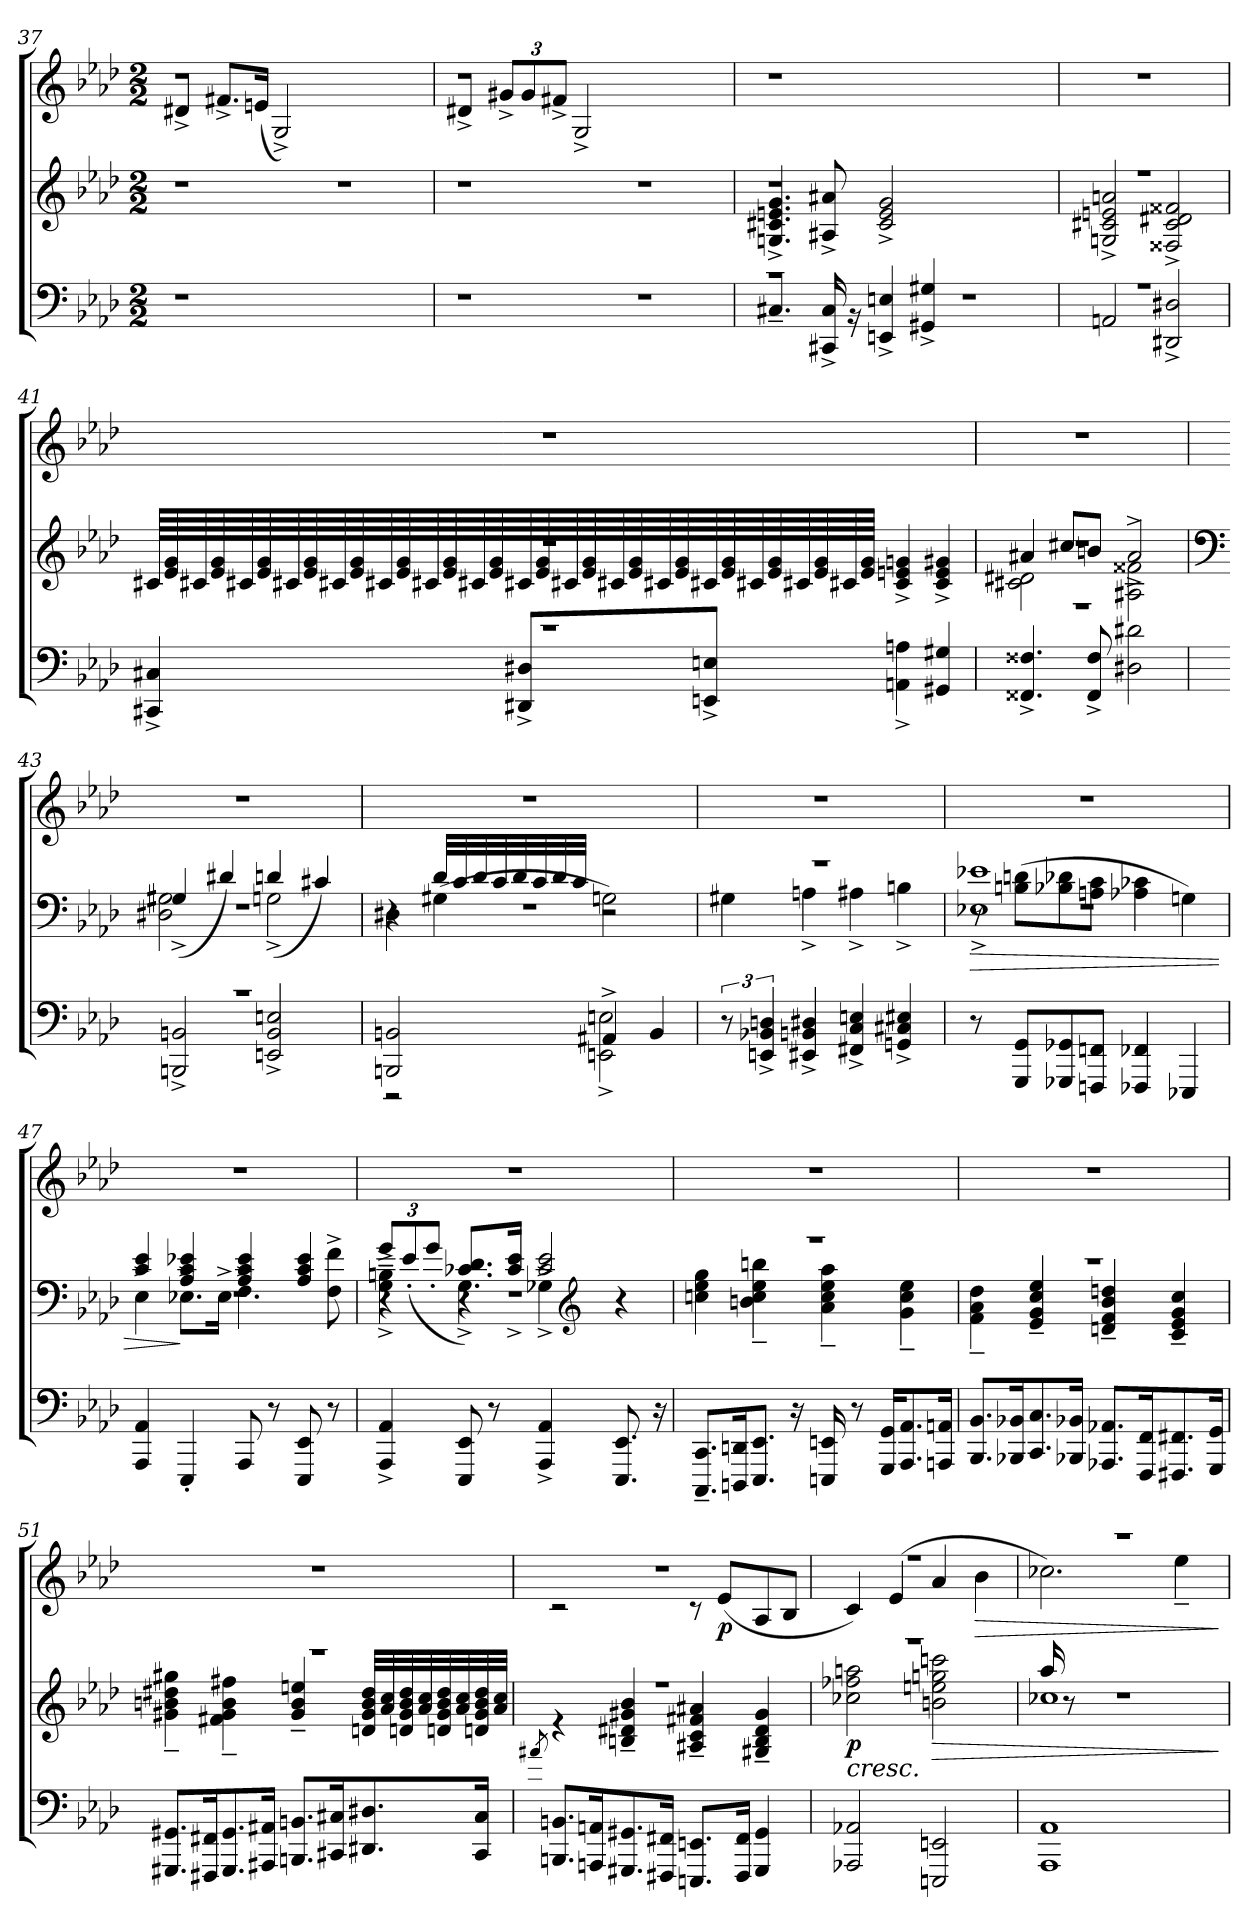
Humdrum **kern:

**kern	**kern	**dynam	**kern	**dynam
*part2	*part2	*part2	*part1	*part1
*staff3	*staff2	*staff2/3	*staff1	*staff1
*clefF4	*clefG2	*	*clefG2	*
*k[b-e-a-d-]	*k[b-e-a-d-]	*	*k[b-e-a-d-]	*
*M2/2	*M2/2	*	*M2/2	*
=37	=37	=37	=37	=37
*	*	*	*^	*
1r	1r	.	1r	4d#X^/	.
.	.	.	.	8.f#X^/L	.
.	.	.	.	(<16en/Jk	.
.	.	.	.	2G^/)	.
1ryy	1r	.	1ryy	1ryy	.
=38	=38	=38	=38	=38	=38
1r	1r	.	1r	4d#X^/	.
*	*	*	*	*Xbrackettup	*
.	.	.	.	12g#X^/L	.
.	.	.	.	12g#/	.
.	.	.	.	12f#X^/J	.
.	.	.	.	2G^/	.
1r	1r	.	1ryy	1ryy	.
*	*	*	*v	*v	*
=39	=39	=39	=39	=39
*^	*^	*	*	*
1r	4.C#X~/	1r	4.Gn/^ 4.c#X/^ 4.en/^ 4.g/^	.	1r	.
.	16CC#X/^ 16C#/^	.	8A#X/^ 8a#X/^	.	.	.
.	16r	.	.	.	.	.
.	4EEn/^ 4En/^	.	2c#/^ 2e/^ 2g/^	.	.	.
.	4GG#X/^ 4G#X/^	.	.	.	.	.
1r	1ryy	1ryy	1ryy	.	1ryy	.
=40	=40	=40	=40	=40	=40	=40
1r	2AAn/	1r	2Gn/^ 2c#X/^ 2en/^ 2an/^	.	1r	.
.	2DD#X/^ 2D#X/^	.	2F##X/^ 2c#/^ 2d#X/^ 2f##X/^	.	.	.
=41	=41	=41	=41	=41	=41	=41
*	*	*tremolo	*	*	*	*
1r	4CC#X/^ 4C#X/^	1r	64c#X/LLLL	.	1r	.
.	.	.	64e-/ 64g/	.	.	.
.	.	.	64c#X/	.	.	.
.	.	.	64e-/ 64g/	.	.	.
.	.	.	64c#X/	.	.	.
.	.	.	64e-/ 64g/	.	.	.
.	.	.	64c#X/	.	.	.
.	.	.	64e-/ 64g/	.	.	.
.	.	.	64c#X/	.	.	.
.	.	.	64e-/ 64g/	.	.	.
.	.	.	64c#X/	.	.	.
.	.	.	64e-/ 64g/	.	.	.
.	.	.	64c#X/	.	.	.
.	.	.	64e-/ 64g/	.	.	.
.	.	.	64c#X/	.	.	.
.	.	.	64e-/ 64g/	.	.	.
.	8DD#X/^ 8D#X/^L	.	64c#X/	.	.	.
.	.	.	64e-/ 64g/	.	.	.
.	.	.	64c#X/	.	.	.
.	.	.	64e-/ 64g/	.	.	.
.	.	.	64c#X/	.	.	.
.	.	.	64e-/ 64g/	.	.	.
.	.	.	64c#X/	.	.	.
.	.	.	64e-/ 64g/	.	.	.
.	8EEn/^ 8En/^J	.	64c#X/	.	.	.
.	.	.	64e-/ 64g/	.	.	.
.	.	.	64c#X/	.	.	.
.	.	.	64e-/ 64g/	.	.	.
.	.	.	64c#X/	.	.	.
.	.	.	64e-/ 64g/	.	.	.
.	.	.	64c#X/	.	.	.
.	.	.	64e-/ 64g/JJJJ	.	.	.
*	*	*Xtremolo	*	*	*	*
.	4AAn\^ 4An\^	.	4c#/^ 4en/^ 4gn/^	.	.	.
.	.	.	.	.	.	.
.	.	.	.	.	.	.
.	.	.	.	.	.	.
.	.	.	.	.	.	.
.	.	.	.	.	.	.
.	.	.	.	.	.	.
.	.	.	.	.	.	.
.	.	.	.	.	.	.
.	.	.	.	.	.	.
.	.	.	.	.	.	.
.	.	.	.	.	.	.
.	.	.	.	.	.	.
.	.	.	.	.	.	.
.	.	.	.	.	.	.
.	.	.	.	.	.	.
.	4GG#X/ 4G#X/	.	4c#/^ 4e/^ 4g#X/^	.	.	.
=42	=42	=42	=42	=42	=42	=42
*	*	*	*^	*	*	*
1r	4.FF##X/^ 4.F##X/^	1r	4a#X/	2c#X\ 2d#X\	.	1r	.
.	.	.	8cc#X/L	.	.	.	.
.	8FF##/^ 8F##/^	.	8bn/J	.	.	.	.
.	2D#X\ 2d#X\	.	2a#^/	2A#X\^ 2f##X\^	.	.	.
=43	=43	=43	=43	=43	=43	=43	=43
*	*	*clefF4	*	*	*	*	*
1r	2BBBn/^ 2BBn/^	1r	(>4G#X^/	2D#X\ 2G#\	.	1r	.
.	.	.	4d#X/)	.	.	.	.
.	2EEn/^ 2BB/^ 2En/^	.	(>4dn^/	2Gn\	.	.	.
.	.	.	4c#X/)	.	.	.	.
=44	=44	=44	=44	=44	=44	=44	=44
2BBBn/ 2BBn/	2r	1r	4r	4D#X\	.	1r	.
*	*	*tremolo	*	*	*	*	*
.	.	.	32d-/LLL	(>4G#X\	.	.	.
.	.	.	32c/	.	.	.	.
.	.	.	32d-/	.	.	.	.
.	.	.	32c/	.	.	.	.
.	.	.	32d-/	.	.	.	.
.	.	.	32c/	.	.	.	.
.	.	.	32d-/	.	.	.	.
.	.	.	32c/JJJ	.	.	.	.
*	*	*Xtremolo	*	*	*	*	*
4AA#X^/	2EEn\<^< 2En\<^<	.	2r	2Gn\)	.	.	.
.	.	.	.	.	.	.	.
.	.	.	.	.	.	.	.
.	.	.	.	.	.	.	.
4BB/	.	.	.	.	.	.	.
*v	*v	*	*	*	*	*	*
*	*	*v	*v	*	*	*
=45	=45	=45	=45	=45	=45
12r	1r	4G#X\	.	1r	.
6EEn/^ 6BB-X/^ 6Dn/^	.	.	.	.	.
4EE#X/^ 4BBn/^ 4D#X/^	.	4An^\	.	.	.
4FF#X/^ 4C/^ 4En/^	.	4A#X^\	.	.	.
4GGn/^ 4C#X/^ 4E#X/^	.	4Bn^\	.	.	.
=46	=46	=46	=46	=46	=46
!	!	!	!LO:HP:b	!	!
*	*	*^	*	*	*
8r	1r	1E-X^ 1e-X^	8r	>	1r	.
8GGG/ 8GG/L	.	.	(>8Bn\ 8dn\L	.	.	.
8GGG-X/ 8GG-X/	.	.	8B-X\ 8d-X\	.	.	.
8FFFn/ 8FFn/J	.	.	8An\ 8c\J	.	.	.
4FFF-X/ 4FF-X/	.	.	4A-X\ 4c-X\	.	.	.
4EEE-X/	.	.	4Gn\)	.	.	.
=47	=47	=47	=47	=47	=47	=47
4AAA-/ 4AA-/	1r	4c/ 4e-/	4E-^\	.	1r	.
4EEE-'/	.	4A-/ 4c/ 4e-X/	8.E-X^\L	]	.	.
.	.	.	16E-^\Jk	.	.	.
8AAA-/	.	4A-/ 4c/ 4e-/	4.F^\	.	.	.
8r	.	.	.	.	.	.
8EEE-/ 8EE-/	.	4A-/ 4c/ 4e-/	.	.	.	.
8r	.	.	8F\^ 8f\^	.	.	.
*	*	*v	*v	*	*	*
=48	=48	=48	=48	=48	=48
*	*	*Xbrackettup	*	*	*
*	*^	*^	*	*	*
4AAA-/^ 4AA-/^	1r	12g^/L	4G\~^ 4Bn\~^	4r	.	1r	.
.	.	(>12e-'/	.	.	.	.	.
.	.	12g'/J	.	.	.	.	.
8EEE-/ 8EE-/	.	8.c-X/^ 8.d-/^L)	4r	4.G\	.	.	.
8r	.	.	.	.	.	.	.
.	.	16c-/^ 16e-/^Jk	.	.	.	.	.
4AAA-/^ 4AA-/^	.	2c-/^ 2e-/^	4G-X<^\	.	.	.	.
*	*clefG2	*	*	*	*	*	*
.	.	.	.	4.ryy	.	.	.
8.EEE-/ 8.EE-/	.	.	4r	.	.	.	.
16r	.	.	.	.	.	.	.
*	*	*v	*v	*v	*	*	*
=49	=49	=49	=49	=49	=49
8.CCC/~ 8.CC/~L	1r	4ccn\ 4ee-\ 4gg\	.	1r	.
16DDDn/ 16DDn/K	.	.	.	.	.
8.EEE-/ 8.EE-/J	.	4bn\~ 4cc\~ 4ee-\~ 4bbn\~	.	.	.
16r	.	.	.	.	.
16EEEn/ 16EEn/	.	4a-\~ 4cc\~ 4ee-\~ 4aa-\~	.	.	.
8r	.	.	.	.	.
16GGG/ 16GG/KL	.	.	.	.	.
8.AAA-/ 8.AA-/	.	4g\~ 4cc\~ 4ee-\~	.	.	.
16AAAn/ 16AAn/Jk	.	.	.	.	.
=50	=50	=50	=50	=50	=50
8.BBB-/ 8.BB-/L	1r	4f\~ 4a-\~ 4dd-\~	.	1r	.
16BBB-X/ 16BB-X/K	.	.	.	.	.
8.CC/ 8.C/	.	4e-/~ 4g/~ 4cc/~ 4ee-/~	.	.	.
16BBB-X/ 16BB-X/Jk	.	.	.	.	.
8.AAA-X/ 8.AA-X/L	.	4dn/~ 4f/~ 4b-/~ 4ddn/~	.	.	.
16FFF/ 16FF/K	.	.	.	.	.
8.FFF#X/ 8.FF#X/	.	4c/~ 4e-/~ 4g/~ 4cc/~	.	.	.
16GGG/ 16GG/Jk	.	.	.	.	.
=51	=51	=51	=51	=51	=51
8.GGG#X/ 8.GG#X/L	1r	4g#X\~ 4bn\~ 4dd#X\~ 4gg#X\~	.	1r	.
16FFF#X/ 16FF#X/K	.	.	.	.	.
8.GGG#/ 8.GG#/	.	4f#X\~ 4g#\~ 4b\~ 4ff#X\~	.	.	.
16AAA#X/ 16AA#X/Jk	.	.	.	.	.
8.BBBn/ 8.BBn/L	.	4g#/~ 4b/~ 4een/~	.	.	.
16CC#X/ 16C#X/K	.	.	.	.	.
*	*tremolo	*	*	*	*
8.DD#X/ 8.D#X/	.	32dn/ 32g#/ 32b/ 32dd#/LLL	.	.	.
.	.	32a-/ 32cc/	.	.	.
.	.	32dn/ 32g#/ 32b/ 32dd#/	.	.	.
.	.	32a-/ 32cc/	.	.	.
.	.	32dn/ 32g#/ 32b/ 32dd#/	.	.	.
.	.	32a-/ 32cc/	.	.	.
16CC#/ 16C#/Jk	.	32dn/ 32g#/ 32b/ 32dd#/	.	.	.
.	.	32a-/ 32cc/JJJ	.	.	.
*	*Xtremolo	*	*	*	*
=52	=52	=52	=52	=52	=52
8qa#X/	.	.	.	.	.
*	*	*	*	*^	*
8.BBBn/ 8.BBn/L	1r	4r	.	1r	2r	.
.	.	.	.	.	.	.
.	.	.	.	.	.	.
.	.	.	.	.	.	.
16AAAn/ 16AAn/K	.	.	.	.	.	.
8.GGG#X/ 8.GG#X/	.	4Bn/~ 4d#X/~ 4g#X/~ 4b-/~	.	.	.	.
16FFF#X/ 16FF#X/Jk	.	.	.	.	.	.
8.EEEn/ 8.EEn/L	.	4A#X/~ 4c/~ 4f#X/~ 4a#X/~	.	.	8r	.
!	!	!	!	!	!	!LO:DY:b
.	.	.	.	.	(<8e-/L	p
16FFF#/ 16FF#/Jk	.	.	.	.	.	.
4GGG#/ 4GG#/	.	4G#X/~ 4B/~ 4d#/~ 4g#/~	.	.	8A-/	.
.	.	.	.	.	8B-/J	.
=53	=53	=53	=53	=53	=53	=53
!	!	!	!LO:HP:b	!	!	!
!	!	!	!LO:DY:n=1:b	!	!	!
2AAA-X/ 2AA-X/	1r	2cc-X\ 2ff-X\ 2aan\	< p	1r	4c/)	.
.	.	.	.	.	(>4e-/	.
!	!	!	!LO:HP:b	!	!	!
2EEEn/ 2EEn/	.	2bn\ 2een\ 2ggn\ 2cccn\	>	.	4a-/	.
!	!	!	!	!	!	!LO:HP:b
.	.	.	.	.	4b-\	>
*	*v	*v	*	*	*	*
*	*	*	*v	*v	*
.	.	[	.	.
=54	=54	=54	=54	=54
*	*^	*	*^	*
*	*	*^	*	*	*	*
1AAA- 1AA-	1r	16aa-/	1cc-X	.	1r	2.cc-X\)	.
.	.	8r	.	.	.	.	.
.	.	2ryy	.	.	.	.	.
.	.	4ryy	.	.	.	.	.
.	.	.	.	.	.	4ee-~\	.
.	.	16ryy	.	.	.	.	.
*	*v	*v	*v	*	*	*	*
*	*	*	*v	*v	*
.	.	]	.	]
=	=	=	=	=
*-	*-	*-	*-	*-
